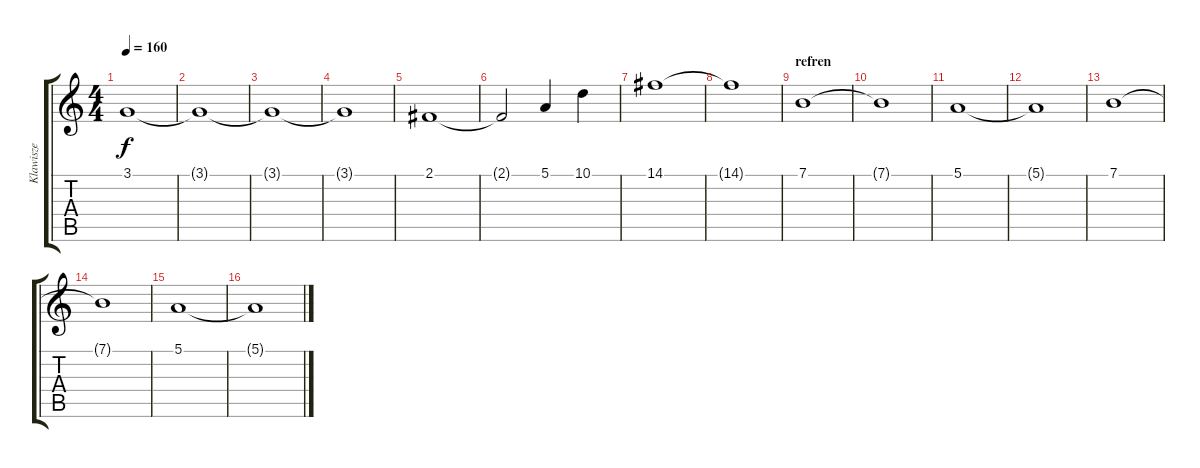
\track ("Klawisze" "Klawisze") {instrument stringensemble1}
\staff {score tabs}
\tuning (E4 B3 G3 D3 A2 E2) {hide}
\ts (4 4)
\tempo 160
\clef g2
\ks c
3.1.1{dy f} |
3.1{t}.1 |
3.1{t}.1 |
3.1{t}.1 |
2.1.1 |
2.1{t}.2 5.1.4 10.1.4 |
14.1.1 |
14.1{t}.1 |
\section ("" "refren")
7.1.1 |
7.1{t}.1 |
5.1.1 |
5.1{t}.1 |
7.1.1 |
7.1{t}.1 |
5.1.1 |
5.1{t}.1
